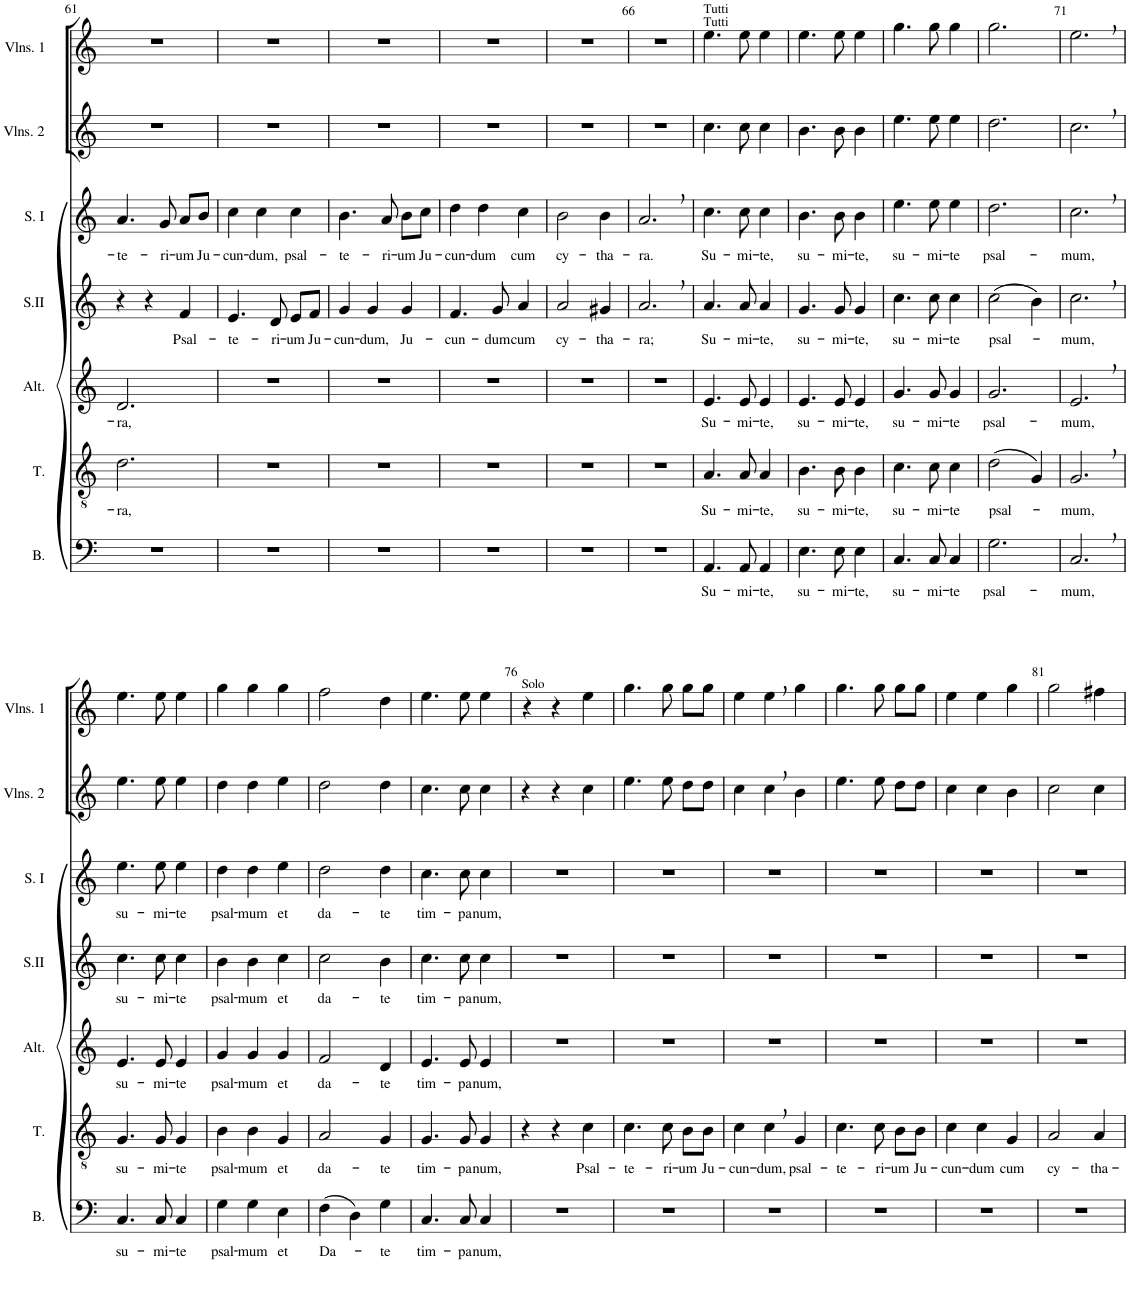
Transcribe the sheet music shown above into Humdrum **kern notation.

**kern	**text	**kern	**text	**kern	**text	**kern	**text	**kern	**text	**kern	**kern
*part7	*part7	*part6	*part6	*part5	*part5	*part4	*part4	*part3	*part3	*part2	*part1
*staff7	*staff7	*staff6	*staff6	*staff5	*staff5	*staff4	*staff4	*staff3	*staff3	*staff2	*staff1
*I"Basse	*	*I"Ténor	*	*I"Alto	*	*I"Soprano II	*	*I"Soprane I	*	*I"Deuxièmes Violons	*I"Premiers Violons
*I'B.	*	*I'T.	*	*I'Alt.	*	*I'S.II	*	*I'S. I	*	*I'Vlns. 2	*I'Vlns. 1
!!LO:PB:g=z
*clefF4	*	*clefGv2	*	*clefG2	*	*clefG2	*	*clefG2	*	*clefG2	*clefG2
*k[]	*	*k[]	*	*k[]	*	*k[]	*	*k[]	*	*k[]	*k[]
*M3/4	*	*M3/4	*	*M3/4	*	*M3/4	*	*M3/4	*	*M3/4	*M3/4
=61	=61	=61	=61	=61	=61	=61	=61	=61	=61	=61	=61
!	!	!	!LO:LY:b	!	!LO:LY:b	!	!	!	!LO:LY:b	!	!
2.r	.	2.d\	-ra,	2.d/	-ra,	4r	.	4.a/	-te-	2.r	2.r
.	.	.	.	.	.	4r	.	.	.	.	.
!	!	!	!	!	!	!	!	!	!LO:LY:b	!	!
.	.	.	.	.	.	.	.	8g/	-ri-	.	.
!	!	!	!	!	!	!	!LO:LY:b	!	!LO:LY:b	!	!
.	.	.	.	.	.	4f/	Psal-	8a/L	-um	.	.
!	!	!	!	!	!	!	!	!	!LO:LY:b	!	!
.	.	.	.	.	.	.	.	8b/J	Ju-	.	.
=62	=62	=62	=62	=62	=62	=62	=62	=62	=62	=62	=62
!	!	!	!	!	!	!	!LO:LY:b	!	!LO:LY:b	!	!
2.r	.	2.r	.	2.r	.	4.e/	-te-	4cc\	-cun-	2.r	2.r
!	!	!	!	!	!	!	!	!	!LO:LY:b	!	!
.	.	.	.	.	.	.	.	4cc\	-dum,	.	.
!	!	!	!	!	!	!	!LO:LY:b	!	!	!	!
.	.	.	.	.	.	8d/	-ri-	.	.	.	.
!	!	!	!	!	!	!	!LO:LY:b	!	!LO:LY:b	!	!
.	.	.	.	.	.	8e/L	-um	4cc\	psal-	.	.
!	!	!	!	!	!	!	!LO:LY:b	!	!	!	!
.	.	.	.	.	.	8f/J	Ju-	.	.	.	.
=63	=63	=63	=63	=63	=63	=63	=63	=63	=63	=63	=63
!	!	!	!	!	!	!	!LO:LY:b	!	!LO:LY:b	!	!
2.r	.	2.r	.	2.r	.	4g/	-cun-	4.b\	-te-	2.r	2.r
!	!	!	!	!	!	!	!LO:LY:b	!	!	!	!
.	.	.	.	.	.	4g/	-dum,	.	.	.	.
!	!	!	!	!	!	!	!	!	!LO:LY:b	!	!
.	.	.	.	.	.	.	.	8a/	-ri-	.	.
!	!	!	!	!	!	!	!LO:LY:b	!	!LO:LY:b	!	!
.	.	.	.	.	.	4g/	Ju-	8b\L	-um	.	.
!	!	!	!	!	!	!	!	!	!LO:LY:b	!	!
.	.	.	.	.	.	.	.	8cc\J	Ju-	.	.
=64	=64	=64	=64	=64	=64	=64	=64	=64	=64	=64	=64
!	!	!	!	!	!	!	!LO:LY:b	!	!LO:LY:b	!	!
2.r	.	2.r	.	2.r	.	4.f/	-cun-	4dd\	-cun-	2.r	2.r
!	!	!	!	!	!	!	!	!	!LO:LY:b	!	!
.	.	.	.	.	.	.	.	4dd\	-dum	.	.
!	!	!	!	!	!	!	!LO:LY:b	!	!	!	!
.	.	.	.	.	.	8g/	-dum	.	.	.	.
!	!	!	!	!	!	!	!LO:LY:b	!	!LO:LY:b	!	!
.	.	.	.	.	.	4a/	cum	4cc\	cum	.	.
=65	=65	=65	=65	=65	=65	=65	=65	=65	=65	=65	=65
!	!	!	!	!	!	!	!LO:LY:b	!	!LO:LY:b	!	!
2.r	.	2.r	.	2.r	.	2a/	cy-	2b\	cy-	2.r	2.r
!	!	!	!	!	!	!	!LO:LY:b	!	!LO:LY:b	!	!
.	.	.	.	.	.	4g#X/	-tha-	4b\	-tha-	.	.
=66	=66	=66	=66	=66	=66	=66	=66	=66	=66	=66	=66
!	!	!	!	!	!	!	!LO:LY:b	!	!LO:LY:b	!	!
2.r	.	2.r	.	2.r	.	2.a,/	-ra;	2.a,/	-ra.	2.r	2.r
=67	=67	=67	=67	=67	=67	=67	=67	=67	=67	=67	=67
!	!	!	!	!	!	!	!	!	!	!	!LO:TX:a:t=Tutti
!	!	!	!	!	!	!	!	!	!	!	!LO:TX:a:t=Tutti
!	!LO:LY:b	!	!LO:LY:b	!	!LO:LY:b	!	!LO:LY:b	!	!LO:LY:b	!	!
4.AA/	Su-	4.A/	Su-	4.e/	Su-	4.a/	Su-	4.cc\	Su-	4.cc\	4.ee\
!	!LO:LY:b	!	!LO:LY:b	!	!LO:LY:b	!	!LO:LY:b	!	!LO:LY:b	!	!
8AA/	-mi-	8A/	-mi-	8e/	-mi-	8a/	-mi-	8cc\	-mi-	8cc\	8ee\
!	!LO:LY:b	!	!LO:LY:b	!	!LO:LY:b	!	!LO:LY:b	!	!LO:LY:b	!	!
4AA/	-te,	4A/	-te,	4e/	-te,	4a/	-te,	4cc\	-te,	4cc\	4ee\
=68	=68	=68	=68	=68	=68	=68	=68	=68	=68	=68	=68
!	!LO:LY:b	!	!LO:LY:b	!	!LO:LY:b	!	!LO:LY:b	!	!LO:LY:b	!	!
4.E\	su-	4.B\	su-	4.e/	su-	4.g/	su-	4.b\	su-	4.b\	4.ee\
!	!LO:LY:b	!	!LO:LY:b	!	!LO:LY:b	!	!LO:LY:b	!	!LO:LY:b	!	!
8E\	-mi-	8B\	-mi-	8e/	-mi-	8g/	-mi-	8b\	-mi-	8b\	8ee\
!	!LO:LY:b	!	!LO:LY:b	!	!LO:LY:b	!	!LO:LY:b	!	!LO:LY:b	!	!
4E\	-te,	4B\	-te,	4e/	-te,	4g/	-te,	4b\	-te,	4b\	4ee\
=69	=69	=69	=69	=69	=69	=69	=69	=69	=69	=69	=69
!	!LO:LY:b	!	!LO:LY:b	!	!LO:LY:b	!	!LO:LY:b	!	!LO:LY:b	!	!
4.C/	su-	4.c\	su-	4.g/	su-	4.cc\	su-	4.ee\	su-	4.ee\	4.gg\
!	!LO:LY:b	!	!LO:LY:b	!	!LO:LY:b	!	!LO:LY:b	!	!LO:LY:b	!	!
8C/	-mi-	8c\	-mi-	8g/	-mi-	8cc\	-mi-	8ee\	-mi-	8ee\	8gg\
!	!LO:LY:b	!	!LO:LY:b	!	!LO:LY:b	!	!LO:LY:b	!	!LO:LY:b	!	!
4C/	-te	4c\	-te	4g/	-te	4cc\	-te	4ee\	-te	4ee\	4gg\
=70	=70	=70	=70	=70	=70	=70	=70	=70	=70	=70	=70
!	!LO:LY:b	!	!LO:LY:b	!	!LO:LY:b	!	!LO:LY:b	!	!LO:LY:b	!	!
2.G\	psal-	(2d\	psal-	2.g/	psal-	(2cc\	psal-	2.dd\	psal-	2.dd\	2.gg\
.	.	4G/)	.	.	.	4b\)	.	.	.	.	.
=71	=71	=71	=71	=71	=71	=71	=71	=71	=71	=71	=71
!	!LO:LY:b	!	!LO:LY:b	!	!LO:LY:b	!	!LO:LY:b	!	!LO:LY:b	!	!
2.C,/	-mum,	2.G,/	-mum,	2.e,/	-mum,	2.cc,\	-mum,	2.cc,\	-mum,	2.cc,\	2.ee,\
!!LO:LB:g=z
=72	=72	=72	=72	=72	=72	=72	=72	=72	=72	=72	=72
!	!LO:LY:b	!	!LO:LY:b	!	!LO:LY:b	!	!LO:LY:b	!	!LO:LY:b	!	!
4.C/	su-	4.G/	su-	4.e/	su-	4.cc\	su-	4.ee\	su-	4.ee\	4.ee\
!	!LO:LY:b	!	!LO:LY:b	!	!LO:LY:b	!	!LO:LY:b	!	!LO:LY:b	!	!
8C/	-mi-	8G/	-mi-	8e/	-mi-	8cc\	-mi-	8ee\	-mi-	8ee\	8ee\
!	!LO:LY:b	!	!LO:LY:b	!	!LO:LY:b	!	!LO:LY:b	!	!LO:LY:b	!	!
4C/	-te	4G/	-te	4e/	-te	4cc\	-te	4ee\	-te	4ee\	4ee\
=73	=73	=73	=73	=73	=73	=73	=73	=73	=73	=73	=73
!	!LO:LY:b	!	!LO:LY:b	!	!LO:LY:b	!	!LO:LY:b	!	!LO:LY:b	!	!
4G\	psal-	4B\	psal-	4g/	psal-	4b\	psal-	4dd\	psal-	4dd\	4gg\
!	!LO:LY:b	!	!LO:LY:b	!	!LO:LY:b	!	!LO:LY:b	!	!LO:LY:b	!	!
4G\	-mum	4B\	-mum	4g/	-mum	4b\	-mum	4dd\	-mum	4dd\	4gg\
!	!LO:LY:b	!	!LO:LY:b	!	!LO:LY:b	!	!LO:LY:b	!	!LO:LY:b	!	!
4E\	et	4G/	et	4g/	et	4cc\	et	4ee\	et	4ee\	4gg\
=74	=74	=74	=74	=74	=74	=74	=74	=74	=74	=74	=74
!	!LO:LY:b	!	!LO:LY:b	!	!LO:LY:b	!	!LO:LY:b	!	!LO:LY:b	!	!
(4F\	Da-	2A/	da-	2f/	da-	2cc\	da-	2dd\	da-	2dd\	2ff\
4D\)	.	.	.	.	.	.	.	.	.	.	.
!	!LO:LY:b	!	!LO:LY:b	!	!LO:LY:b	!	!LO:LY:b	!	!LO:LY:b	!	!
4G\	-te	4G/	-te	4d/	-te	4b\	-te	4dd\	-te	4dd\	4dd\
=75	=75	=75	=75	=75	=75	=75	=75	=75	=75	=75	=75
!	!LO:LY:b	!	!LO:LY:b	!	!LO:LY:b	!	!LO:LY:b	!	!LO:LY:b	!	!
4.C/	tim-	4.G/	tim-	4.e/	tim-	4.cc\	tim-	4.cc\	tim-	4.cc\	4.ee\
!	!LO:LY:b	!	!LO:LY:b	!	!LO:LY:b	!	!LO:LY:b	!	!LO:LY:b	!	!
8C/	-pa-	8G/	-pa-	8e/	-pa-	8cc\	-pa-	8cc\	-pa-	8cc\	8ee\
!	!LO:LY:b	!	!LO:LY:b	!	!LO:LY:b	!	!LO:LY:b	!	!LO:LY:b	!	!
4C/	-num,	4G/	-num,	4e/	-num,	4cc\	-num,	4cc\	-num,	4cc\	4ee\
=76	=76	=76	=76	=76	=76	=76	=76	=76	=76	=76	=76
!	!	!	!	!	!	!	!	!	!	!	!LO:TX:a:t=Solo
2.r	.	4r	.	2.r	.	2.r	.	2.r	.	4r	4r
.	.	4r	.	.	.	.	.	.	.	4r	4r
!	!	!	!LO:LY:b	!	!	!	!	!	!	!	!
.	.	4c\	Psal-	.	.	.	.	.	.	4cc\	4ee\
=77	=77	=77	=77	=77	=77	=77	=77	=77	=77	=77	=77
!	!	!	!LO:LY:b	!	!	!	!	!	!	!	!
2.r	.	4.c\	-te-	2.r	.	2.r	.	2.r	.	4.ee\	4.gg\
!	!	!	!LO:LY:b	!	!	!	!	!	!	!	!
.	.	8c\	-ri-	.	.	.	.	.	.	8ee\	8gg\
!	!	!	!LO:LY:b	!	!	!	!	!	!	!	!
.	.	8B\L	-um	.	.	.	.	.	.	8dd\L	8gg\L
!	!	!	!LO:LY:b	!	!	!	!	!	!	!	!
.	.	8B\J	Ju-	.	.	.	.	.	.	8dd\J	8gg\J
=78	=78	=78	=78	=78	=78	=78	=78	=78	=78	=78	=78
!	!	!	!LO:LY:b	!	!	!	!	!	!	!	!
2.r	.	4c\	-cun-	2.r	.	2.r	.	2.r	.	4cc\	4ee\
!	!	!	!LO:LY:b	!	!	!	!	!	!	!	!
.	.	4c,\	-dum,	.	.	.	.	.	.	4cc,\	4ee,\
!	!	!	!LO:LY:b	!	!	!	!	!	!	!	!
.	.	4G/	psal-	.	.	.	.	.	.	4b\	4gg\
=79	=79	=79	=79	=79	=79	=79	=79	=79	=79	=79	=79
!	!	!	!LO:LY:b	!	!	!	!	!	!	!	!
2.r	.	4.c\	-te-	2.r	.	2.r	.	2.r	.	4.ee\	4.gg\
!	!	!	!LO:LY:b	!	!	!	!	!	!	!	!
.	.	8c\	-ri-	.	.	.	.	.	.	8ee\	8gg\
!	!	!	!LO:LY:b	!	!	!	!	!	!	!	!
.	.	8B\L	-um	.	.	.	.	.	.	8dd\L	8gg\L
!	!	!	!LO:LY:b	!	!	!	!	!	!	!	!
.	.	8B\J	Ju-	.	.	.	.	.	.	8dd\J	8gg\J
=80	=80	=80	=80	=80	=80	=80	=80	=80	=80	=80	=80
!	!	!	!LO:LY:b	!	!	!	!	!	!	!	!
2.r	.	4c\	-cun-	2.r	.	2.r	.	2.r	.	4cc\	4ee\
!	!	!	!LO:LY:b	!	!	!	!	!	!	!	!
.	.	4c\	-dum	.	.	.	.	.	.	4cc\	4ee\
!	!	!	!LO:LY:b	!	!	!	!	!	!	!	!
.	.	4G/	cum	.	.	.	.	.	.	4b\	4gg\
=81	=81	=81	=81	=81	=81	=81	=81	=81	=81	=81	=81
!	!	!	!LO:LY:b	!	!	!	!	!	!	!	!
2.r	.	2A/	cy-	2.r	.	2.r	.	2.r	.	2cc\	2gg\
!	!	!	!LO:LY:b	!	!	!	!	!	!	!	!
.	.	4A/	-tha-	.	.	.	.	.	.	4cc\	4ff#X\
=	=	=	=	=	=	=	=	=	=	=	=
*-	*-	*-	*-	*-	*-	*-	*-	*-	*-	*-	*-
